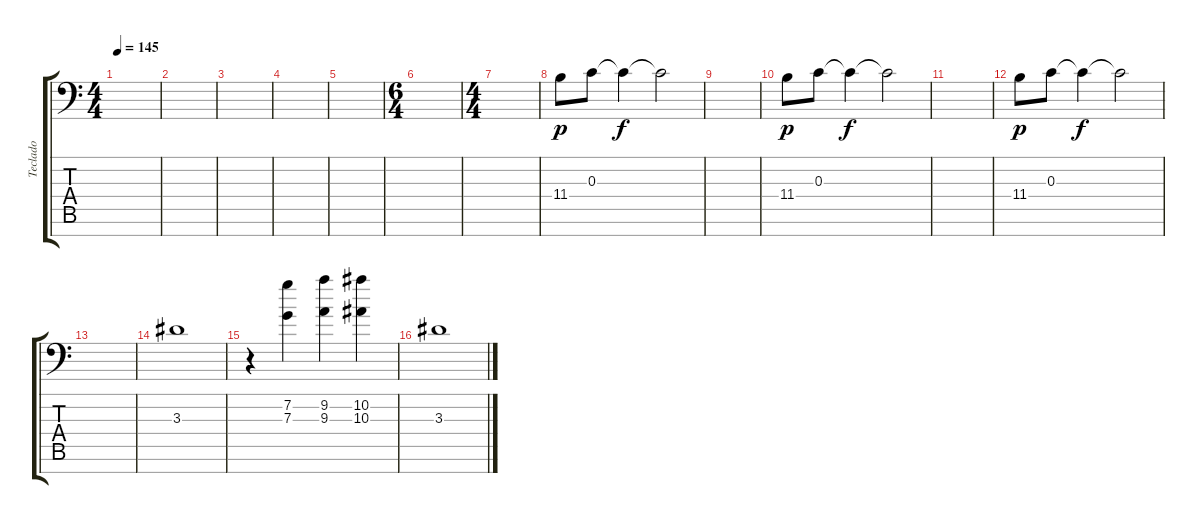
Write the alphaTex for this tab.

\track ("Teclado" "Teclado") {instrument stringensemble1}
\staff {score tabs}
\tuning (C6 C5 C4 C3 C2 C1 C0) {hide}
\ts (4 4)
\tempo 145
\clef f4
\ks c
|
|
|
|
|
\ts (6 4)
|
\ts (4 4)
|
11.4.8{dy p} 0.3.8 0.3{t}.4{dy f} 0.3{t}.2 |
|
11.4.8{dy p} 0.3.8 0.3{t}.4{dy f} 0.3{t}.2 |
|
11.4.8{dy p} 0.3.8 0.3{t}.4{dy f} 0.3{t}.2 |
|
3.3.1 |
r.4 (7.2 7.3).4 (9.2 9.3).4 (10.2 10.3).4 |
3.3.1
